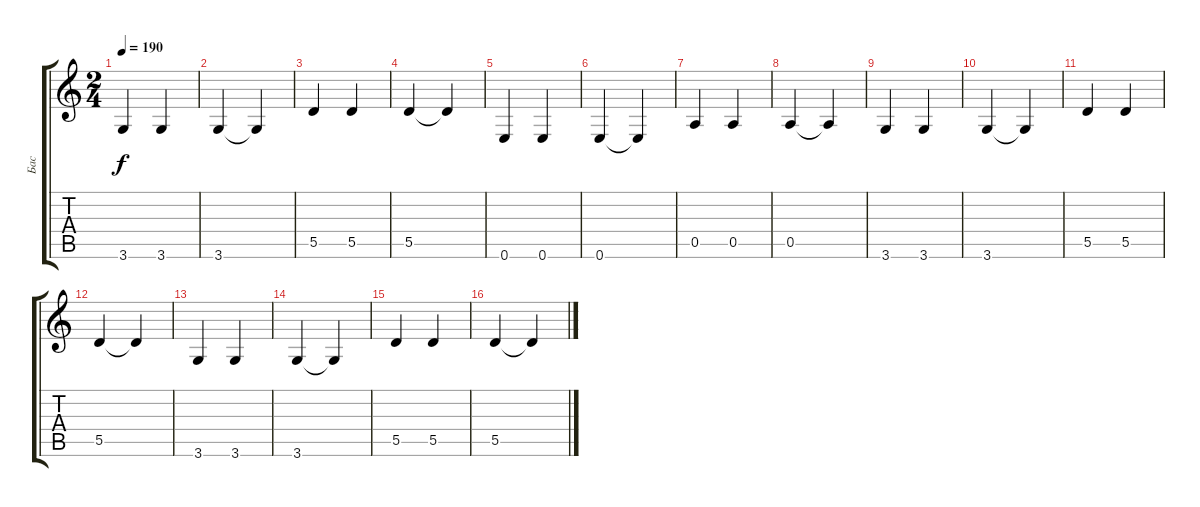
\track ("Бас" "Бас") {instrument electricbassfinger}
\staff {score tabs}
\tuning (E4 B3 G3 D3 A2 E2) {hide}
\ts (2 4)
\tempo 190
\clef g2
\ks c
3.6.4{dy f} 3.6.4 |
3.6.4 3.6{t}.4 |
5.5.4 5.5.4 |
5.5.4 5.5{t}.4 |
0.6.4 0.6.4 |
0.6.4 0.6{t}.4 |
0.5.4 0.5.4 |
0.5.4 0.5{t}.4 |
3.6.4 3.6.4 |
3.6.4 3.6{t}.4 |
5.5.4 5.5.4 |
5.5.4 5.5{t}.4 |
3.6.4 3.6.4 |
3.6.4 3.6{t}.4 |
5.5.4 5.5.4 |
5.5.4 5.5{t}.4
